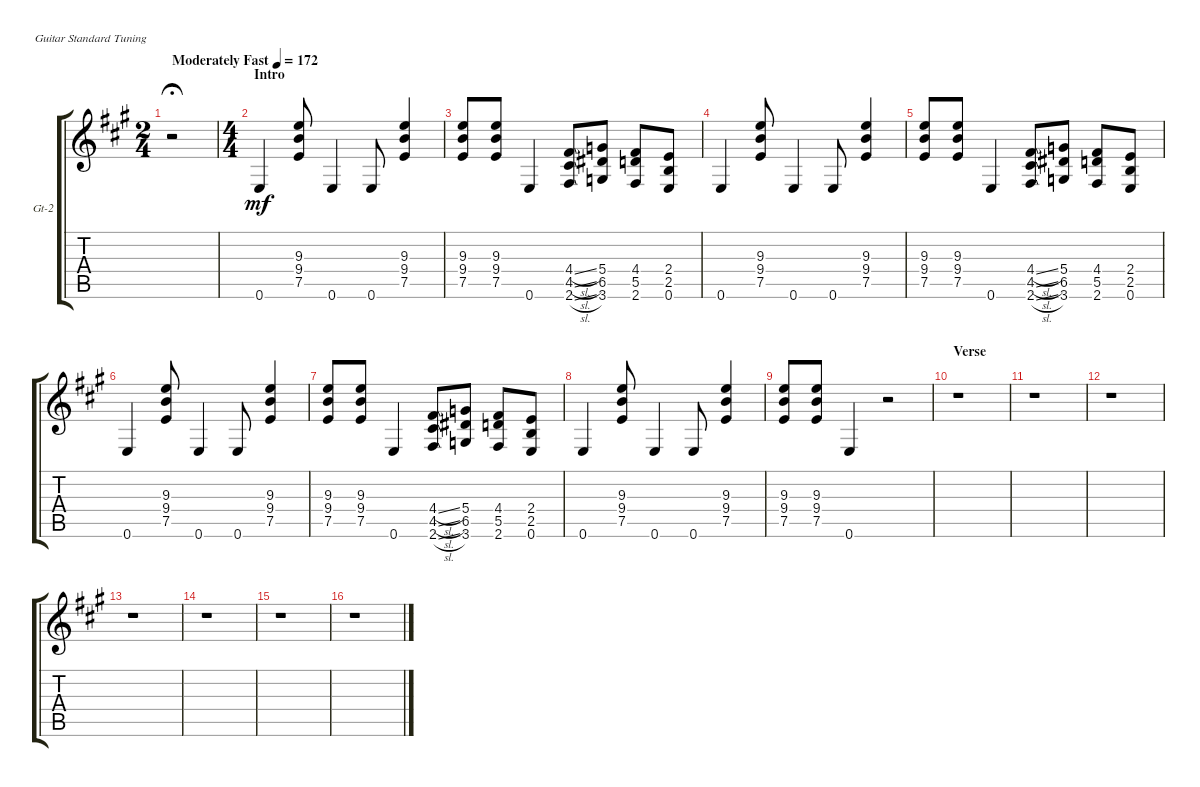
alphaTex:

\defaultSystemsLayout 4
\bracketExtendMode groupsimilarinstruments
\firstSystemTrackNameOrientation horizontal
\otherSystemsTrackNameOrientation horizontal
\track ("Guitar 2" "Gt-2") {instrument distortionguitar}
\staff {score tabs}
\tuning (E4 B3 G3 D3 A2 E2)
\ts (2 4)
\tempo (172 "Moderately Fast")
\clef g2
\ks a
r.2{dy mf fermata (medium 0.5) instrument distortionguitar} |
\ts (4 4)
\section ("" "Intro")
0.6.4 (7.5 9.4 9.3).8 0.6.4 0.6.8 (7.5 9.4 9.3).4 |
(7.5 9.4 9.3).8 (7.5 9.4 9.3).8 0.6.4 (2.6{sl} 4.5{sl} 4.4{sl}).8 (3.6 6.5 5.4).8 (2.6 5.5 4.4).8 (0.6 2.4 2.5).8 |
0.6.4 (7.5 9.4 9.3).8 0.6.4 0.6.8 (7.5 9.4 9.3).4 |
(7.5 9.4 9.3).8 (7.5 9.4 9.3).8 0.6.4 (2.6{sl} 4.5{sl} 4.4{sl}).8 (3.6 6.5 5.4).8 (2.6 5.5 4.4).8 (0.6 2.4 2.5).8 |
0.6.4 (7.5 9.4 9.3).8 0.6.4 0.6.8 (7.5 9.4 9.3).4 |
(7.5 9.4 9.3).8 (7.5 9.4 9.3).8 0.6.4 (2.6{sl} 4.5{sl} 4.4{sl}).8 (3.6 6.5 5.4).8 (2.6 5.5 4.4).8 (0.6 2.4 2.5).8 |
0.6.4 (7.5 9.4 9.3).8 0.6.4 0.6.8 (7.5 9.4 9.3).4 |
(7.5 9.4 9.3).8 (7.5 9.4 9.3).8 0.6.4 r.2 |
\section ("" "Verse")
r.1 |
r.1 |
r.1 |
r.1 |
r.1 |
r.1 |
r.1
